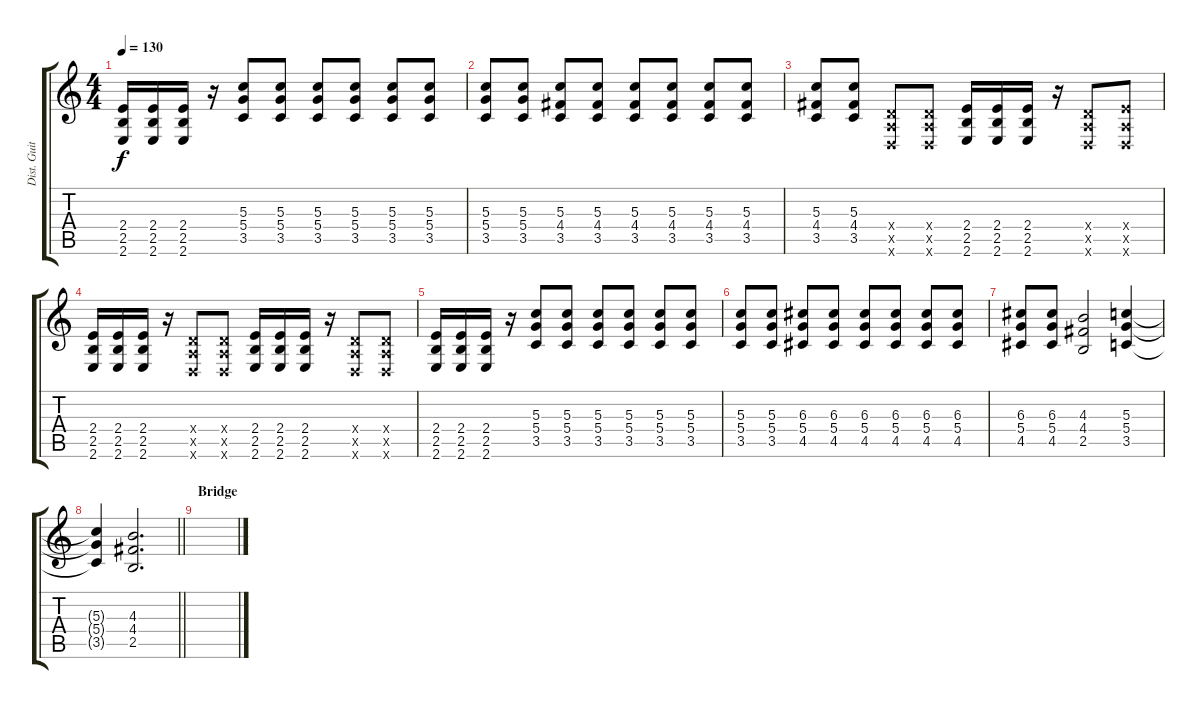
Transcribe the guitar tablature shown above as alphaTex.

\track ("Dist. Guitar 1" "Dist. Guit") {instrument distortionguitar}
\staff {score tabs}
\tuning (E4 B3 G3 D3 A2 D2) {hide}
\ts (4 4)
\tempo 130
\clef g2
\ks c
(2.4 2.5 2.6).16{dy f} (2.4 2.5 2.6).16 (2.4 2.5 2.6).16 r.16 (5.3 5.4 3.5).8 (5.3 5.4 3.5).8 (5.3 5.4 3.5).8 (5.3 5.4 3.5).8 (5.3 5.4 3.5).8 (5.3 5.4 3.5).8 |
(5.3 5.4 3.5).8 (5.3 5.4 3.5).8 (5.3 4.4 3.5).8 (5.3 4.4 3.5).8 (5.3 4.4 3.5).8 (5.3 4.4 3.5).8 (5.3 4.4 3.5).8 (5.3 4.4 3.5).8 |
(5.3 4.4 3.5).8 (5.3 4.4 3.5).8 (0.4{x} 0.5{x} 0.6{x}).8 (0.4{x} 0.5{x} 0.6{x}).8 (2.4 2.5 2.6).16 (2.4 2.5 2.6).16 (2.4 2.5 2.6).16 r.16 (0.4{x} 0.5{x} 0.6{x}).8 (2.4{x} 0.5{x} 0.6{x}).8 |
(2.4 2.5 2.6).16 (2.4 2.5 2.6).16 (2.4 2.5 2.6).16 r.16 (0.4{x} 0.5{x} 0.6{x}).8 (0.4{x} 0.5{x} 0.6{x}).8 (2.4 2.5 2.6).16 (2.4 2.5 2.6).16 (2.4 2.5 2.6).16 r.16 (0.4{x} 0.5{x} 0.6{x}).8 (0.4{x} 0.5{x} 0.6{x}).8 |
(2.4 2.5 2.6).16 (2.4 2.5 2.6).16 (2.4 2.5 2.6).16 r.16 (5.3 5.4 3.5).8 (5.3 5.4 3.5).8 (5.3 5.4 3.5).8 (5.3 5.4 3.5).8 (5.3 5.4 3.5).8 (5.3 5.4 3.5).8 |
(5.3 5.4 3.5).8 (5.3 5.4 3.5).8 (6.3 5.4 4.5).8 (6.3 5.4 4.5).8 (6.3 5.4 4.5).8 (6.3 5.4 4.5).8 (6.3 5.4 4.5).8 (6.3 5.4 4.5).8 |
(6.3 5.4 4.5).8 (6.3 5.4 4.5).8 (4.3 4.4 2.5).2 (5.3 5.4 3.5).4 |
\barLineRight lightlight
(5.3{t} 5.4{t} 3.5{t}).4 (4.3 4.4 2.5).2{d} |
\section ("" "Bridge")
